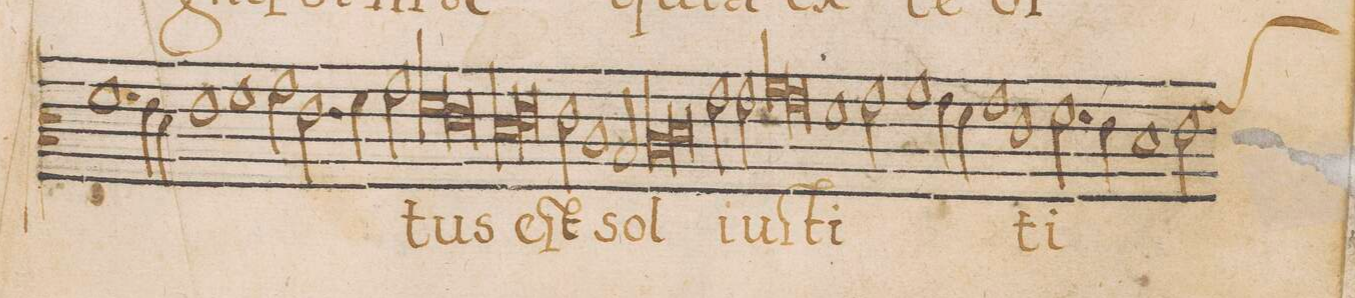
**kern	**text
*I"CANTVS	*
*clefC3	*
*k[]	*
*met(C|)	*
*M2/1	*
*Xlig	*
1.f	.
=46-	=46-
4e\	.
4d\	.
1e	.
=47-	=47-
1f	.
2g\	.
2.e\	.
=48-	=48-
4f\	.
2g\	.
*lig	*
1f	-tus
=49-	=49-
1e	.
*Xlig	*
*lig	*
1d	.
=50-	=50-
1e	.
*Xlig	*
2e\	eſt
1c/	.
=51-	=51-
2B/	sol
*lig	*
1c	.
=52-	=52-
1d	.
*Xlig	*
2g\	.
2g\	iu-
=53-	=53-
*lig	*
1a	-ſti-
1g	.
*Xlig	*
=54-	=54-
1f	.
2g\	.
1a\	.
=55-	=55-
4g\	.
4f\	.
1g	.
=56-	=56-
1e	-ti-
2.f\	.
4e\	.
=57-	=57-
1d	.
*custos:g	*
2e\	.
*-	*-
